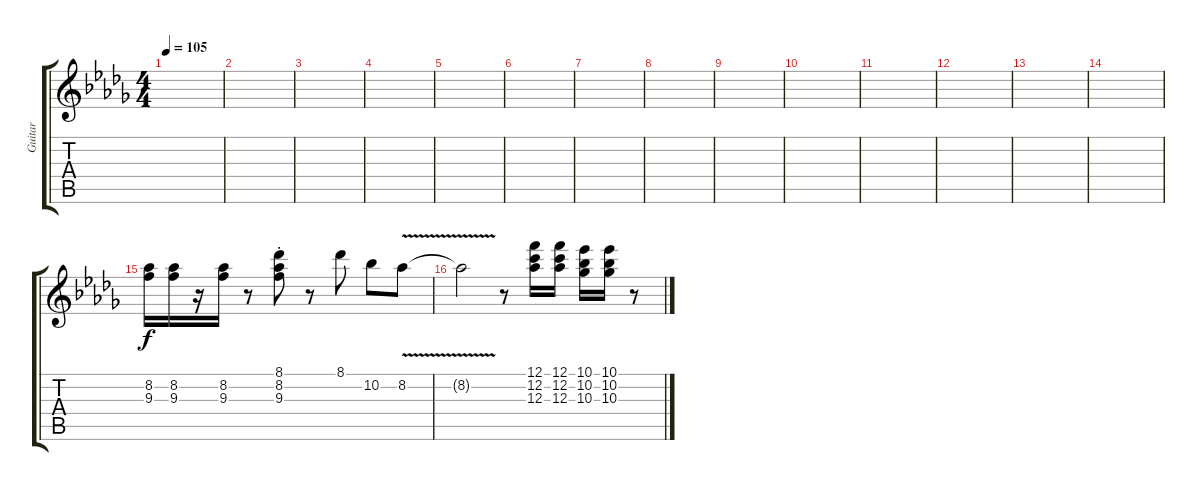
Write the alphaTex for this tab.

\track ("Guitar" "Guitar") {instrument electricguitarclean}
\staff {score tabs}
\tuning (F4 C4 Ab3 Eb3 Bb2 F2) {hide}
\ts (4 4)
\tempo 105
\clef g2
\ks db
|
|
|
|
|
|
|
|
|
|
|
|
|
|
(8.2 9.3).16 (8.2 9.3).16 r.16 (8.2 9.3).16 r.8 (8.1{st} 8.2{st} 9.3{st}).8 r.8 8.1.8 10.2.8 8.2{v}.8 |
8.2{t}.2 r.8 (12.1 12.2 12.3).16 (12.1 12.2 12.3).16 (10.1 10.2 10.3).16 (10.1 10.2 10.3).16 r.8
